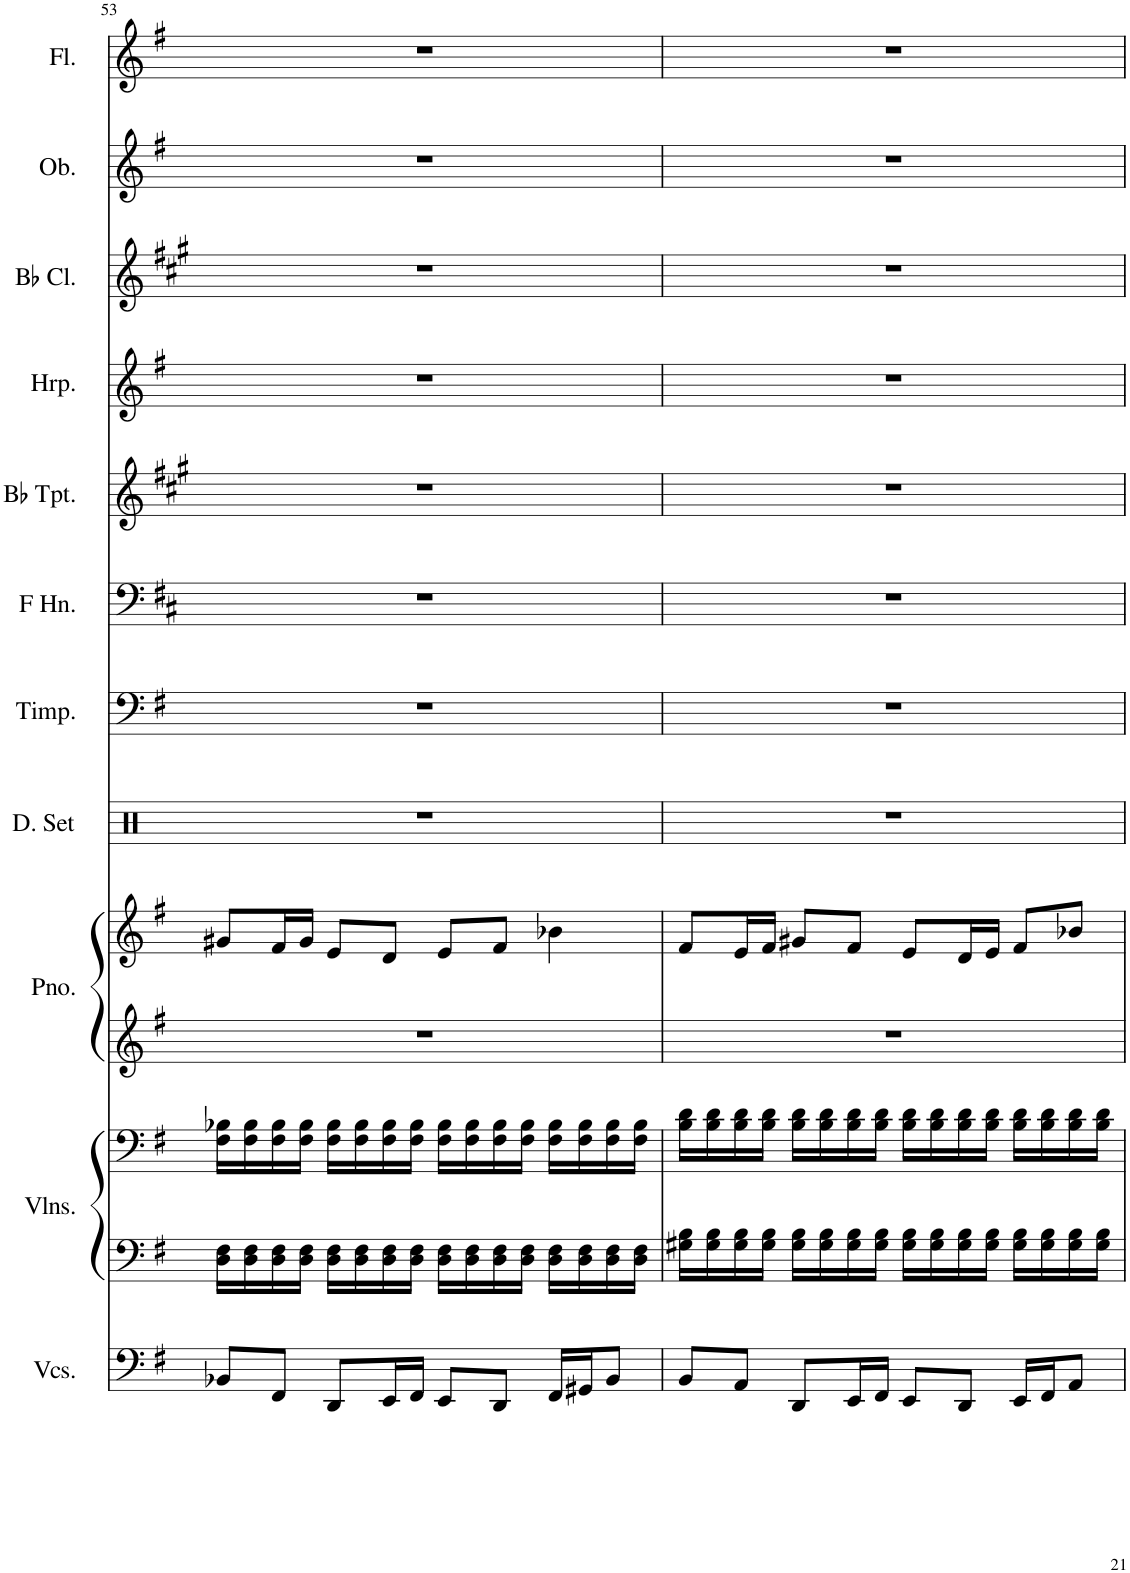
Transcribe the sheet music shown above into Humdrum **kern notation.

**kern	**kern	**kern	**kern	**kern	**kern	**kern	**kern	**kern	**kern	**kern	**kern	**kern
*part11	*part10	*part10	*part9	*part9	*part8	*part7	*part6	*part5	*part4	*part3	*part2	*part1
*staff13	*staff12	*staff11	*staff10	*staff9	*staff8	*staff7	*staff6	*staff5	*staff4	*staff3	*staff2	*staff1
*I"Violoncellos	*I"Violins	*	*I"Piano, Vl.I	*	*I"Drumset	*I"Timpani	*I"Horn in F	*I"Bb Trumpet	*I"Harp	*I"Bb Clarinet	*I"Oboe	*I"Flute
*I'Vcs.	*I'Vlns.	*	*I'Pno.	*	*I'D. Set	*I'Timp.	*	*I'Bb Tpt.	*I'Hrp.	*I'Bb Cl.	*I'Ob.	*I'Fl.
!!LO:PB:g=z
*clefF4	*clefF4	*clefF4	*clefG2	*clefG2	*clefX	*clefF4	*clefF4	*clefG2	*clefG2	*clefG2	*clefG2	*clefG2
*	*	*	*	*	*	*	*Trd4c7	*Trd1c2	*	*Trd1c2	*	*
*k[f#]	*k[f#]	*k[f#]	*k[f#]	*k[f#]	*k[]	*k[f#]	*k[f#c#]	*k[f#c#g#]	*k[f#]	*k[f#c#g#]	*k[f#]	*k[f#]
*M4/4	*M4/4	*M4/4	*M4/4	*M4/4	*M4/4	*M4/4	*M4/4	*M4/4	*M4/4	*M4/4	*M4/4	*M4/4
=53	=53	=53	=53	=53	=53	=53	=53	=53	=53	=53	=53	=53
8BB-X/L	16D\ 16F#\LL	16F#\ 16B-X\LL	1r	8g#X/L	1r	1r	1r	1r	1r	1r	1r	1r
.	16D\ 16F#\	16F#\ 16B-\	.	.	.	.	.	.	.	.	.	.
8FF#/J	16D\ 16F#\	16F#\ 16B-\	.	16f#/L	.	.	.	.	.	.	.	.
.	16D\ 16F#\JJ	16F#\ 16B-\JJ	.	16g#/JJ	.	.	.	.	.	.	.	.
8DD/L	16D\ 16F#\LL	16F#\ 16B-\LL	.	8e/L	.	.	.	.	.	.	.	.
.	16D\ 16F#\	16F#\ 16B-\	.	.	.	.	.	.	.	.	.	.
16EE/L	16D\ 16F#\	16F#\ 16B-\	.	8d/J	.	.	.	.	.	.	.	.
16FF#/JJ	16D\ 16F#\JJ	16F#\ 16B-\JJ	.	.	.	.	.	.	.	.	.	.
8EE/L	16D\ 16F#\LL	16F#\ 16B-\LL	.	8e/L	.	.	.	.	.	.	.	.
.	16D\ 16F#\	16F#\ 16B-\	.	.	.	.	.	.	.	.	.	.
8DD/J	16D\ 16F#\	16F#\ 16B-\	.	8f#/J	.	.	.	.	.	.	.	.
.	16D\ 16F#\JJ	16F#\ 16B-\JJ	.	.	.	.	.	.	.	.	.	.
16FF#/LL	16D\ 16F#\LL	16F#\ 16B-\LL	.	4b-X\	.	.	.	.	.	.	.	.
16GG#X/J	16D\ 16F#\	16F#\ 16B-\	.	.	.	.	.	.	.	.	.	.
8BB-/J	16D\ 16F#\	16F#\ 16B-\	.	.	.	.	.	.	.	.	.	.
.	16D\ 16F#\JJ	16F#\ 16B-\JJ	.	.	.	.	.	.	.	.	.	.
=54	=54	=54	=54	=54	=54	=54	=54	=54	=54	=54	=54	=54
8BB/L	16G#X\ 16B\LL	16B\ 16d\LL	1r	8f#/L	1r	1r	1r	1r	1r	1r	1r	1r
.	16G#\ 16B\	16B\ 16d\	.	.	.	.	.	.	.	.	.	.
8AA/J	16G#\ 16B\	16B\ 16d\	.	16e/L	.	.	.	.	.	.	.	.
.	16G#\ 16B\JJ	16B\ 16d\JJ	.	16f#/JJ	.	.	.	.	.	.	.	.
8DD/L	16G#\ 16B\LL	16B\ 16d\LL	.	8g#X/L	.	.	.	.	.	.	.	.
.	16G#\ 16B\	16B\ 16d\	.	.	.	.	.	.	.	.	.	.
16EE/L	16G#\ 16B\	16B\ 16d\	.	8f#/J	.	.	.	.	.	.	.	.
16FF#/JJ	16G#\ 16B\JJ	16B\ 16d\JJ	.	.	.	.	.	.	.	.	.	.
8EE/L	16G#\ 16B\LL	16B\ 16d\LL	.	8e/L	.	.	.	.	.	.	.	.
.	16G#\ 16B\	16B\ 16d\	.	.	.	.	.	.	.	.	.	.
8DD/J	16G#\ 16B\	16B\ 16d\	.	16d/L	.	.	.	.	.	.	.	.
.	16G#\ 16B\JJ	16B\ 16d\JJ	.	16e/JJ	.	.	.	.	.	.	.	.
16EE/LL	16G#\ 16B\LL	16B\ 16d\LL	.	8f#/L	.	.	.	.	.	.	.	.
16FF#/J	16G#\ 16B\	16B\ 16d\	.	.	.	.	.	.	.	.	.	.
8AA/J	16G#\ 16B\	16B\ 16d\	.	8b-X/J	.	.	.	.	.	.	.	.
.	16G#\ 16B\JJ	16B\ 16d\JJ	.	.	.	.	.	.	.	.	.	.
=	=	=	=	=	=	=	=	=	=	=	=	=
*-	*-	*-	*-	*-	*-	*-	*-	*-	*-	*-	*-	*-
